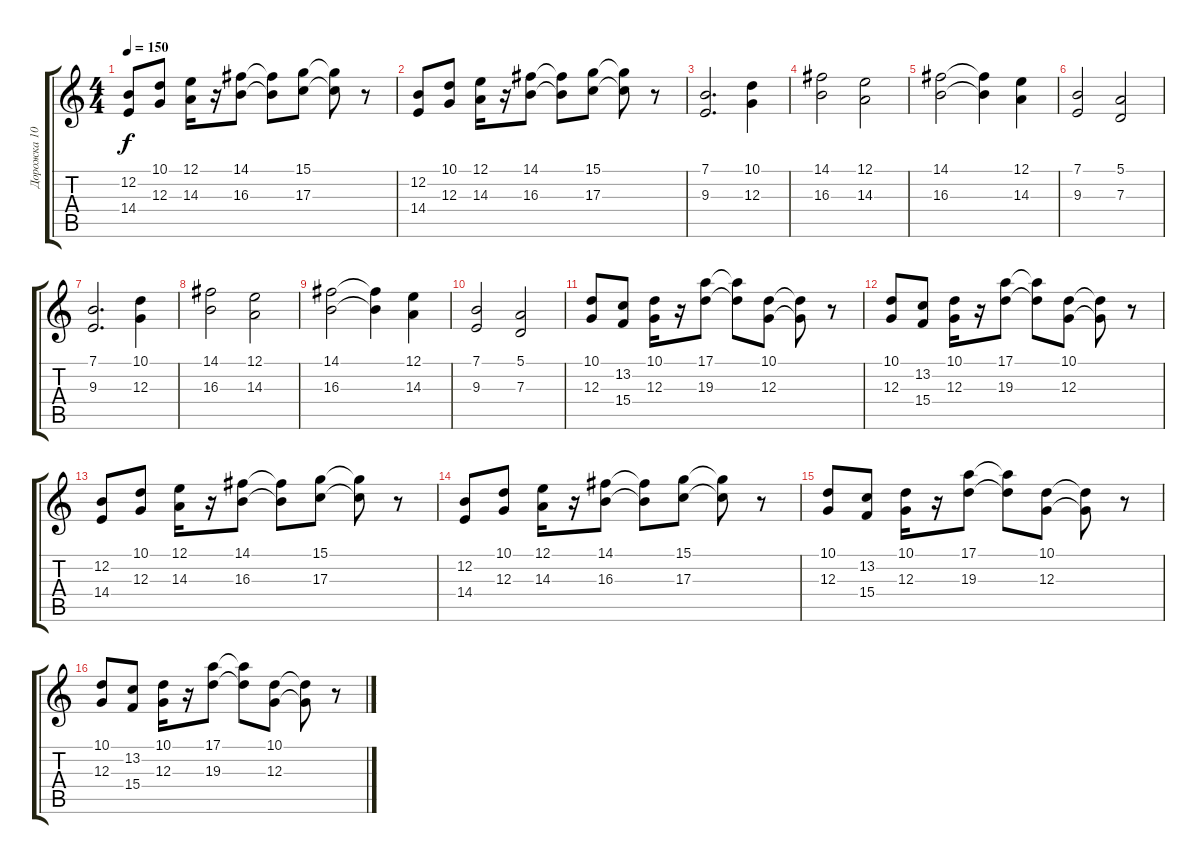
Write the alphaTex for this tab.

\track ("Дорожка 10" "Дорожка 10") {instrument viola}
\staff {score tabs}
\tuning (E4 B3 G3 D3 A2 E2) {hide}
\ts (4 4)
\tempo 150
\clef g2
\ks c
(12.2 14.4).8{dy f} (10.1 12.3).8 (12.1 14.3).16 r.16 (14.1 16.3).8 (14.1{t} 16.3{t}).8 (15.1 17.3).8 (15.1{t} 17.3{t}).8 r.8 |
(12.2 14.4).8 (10.1 12.3).8 (12.1 14.3).16 r.16 (14.1 16.3).8 (14.1{t} 16.3{t}).8 (15.1 17.3).8 (15.1{t} 17.3{t}).8 r.8 |
(7.1 9.3).2{d} (10.1 12.3).4 |
(14.1 16.3).2 (12.1 14.3).2 |
(14.1 16.3).2 (14.1{t} 16.3{t}).4 (12.1 14.3).4 |
(7.1 9.3).2 (5.1 7.3).2 |
(7.1 9.3).2{d} (10.1 12.3).4 |
(14.1 16.3).2 (12.1 14.3).2 |
(14.1 16.3).2 (14.1{t} 16.3{t}).4 (12.1 14.3).4 |
(7.1 9.3).2 (5.1 7.3).2 |
(10.1 12.3).8 (13.2 15.4).8 (10.1 12.3).16 r.16 (17.1 19.3).8 (17.1{t} 19.3{t}).8 (10.1 12.3).8 (10.1{t} 12.3{t}).8 r.8 |
(10.1 12.3).8 (13.2 15.4).8 (10.1 12.3).16 r.16 (17.1 19.3).8 (17.1{t} 19.3{t}).8 (10.1 12.3).8 (10.1{t} 12.3{t}).8 r.8 |
(12.2 14.4).8 (10.1 12.3).8 (12.1 14.3).16 r.16 (14.1 16.3).8 (14.1{t} 16.3{t}).8 (15.1 17.3).8 (15.1{t} 17.3{t}).8 r.8 |
(12.2 14.4).8 (10.1 12.3).8 (12.1 14.3).16 r.16 (14.1 16.3).8 (14.1{t} 16.3{t}).8 (15.1 17.3).8 (15.1{t} 17.3{t}).8 r.8 |
(10.1 12.3).8 (13.2 15.4).8 (10.1 12.3).16 r.16 (17.1 19.3).8 (17.1{t} 19.3{t}).8 (10.1 12.3).8 (10.1{t} 12.3{t}).8 r.8 |
(10.1 12.3).8 (13.2 15.4).8 (10.1 12.3).16 r.16 (17.1 19.3).8 (17.1{t} 19.3{t}).8 (10.1 12.3).8 (10.1{t} 12.3{t}).8 r.8
